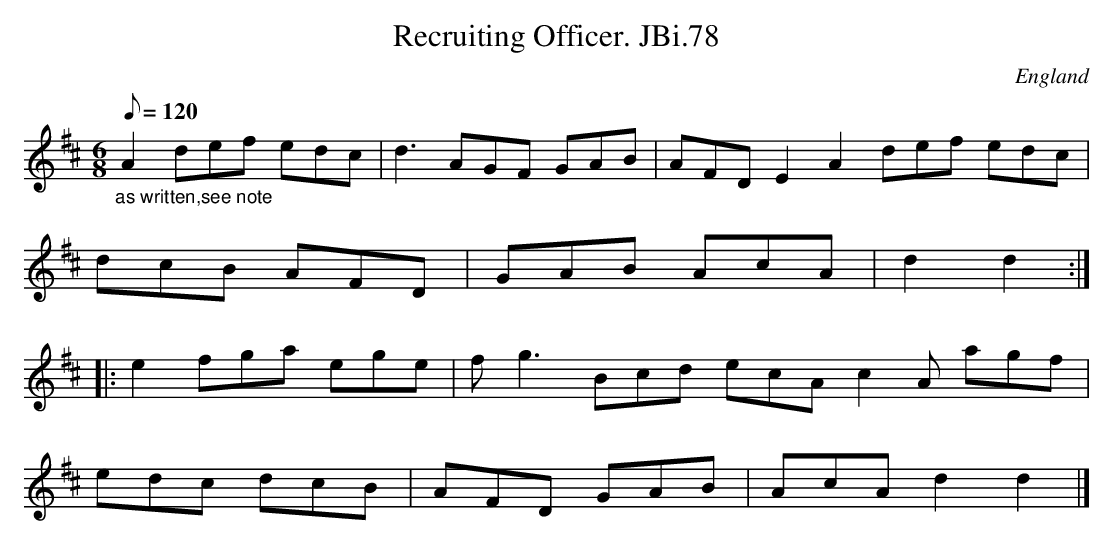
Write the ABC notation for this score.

X:1
T:Recruiting Officer. JBi.78
M:6/8
Q:120
O:England
K:D major
"_as written,see note"\
A2def edc|d3AGF GAB|AFDE2A2def edc|!
dcB AFD|GAB AcA|d2d2::!
e2fga ege|fg3 Bcd ecA c2A agf|!
edc dcB|AFD GAB|AcAd2d2|]
